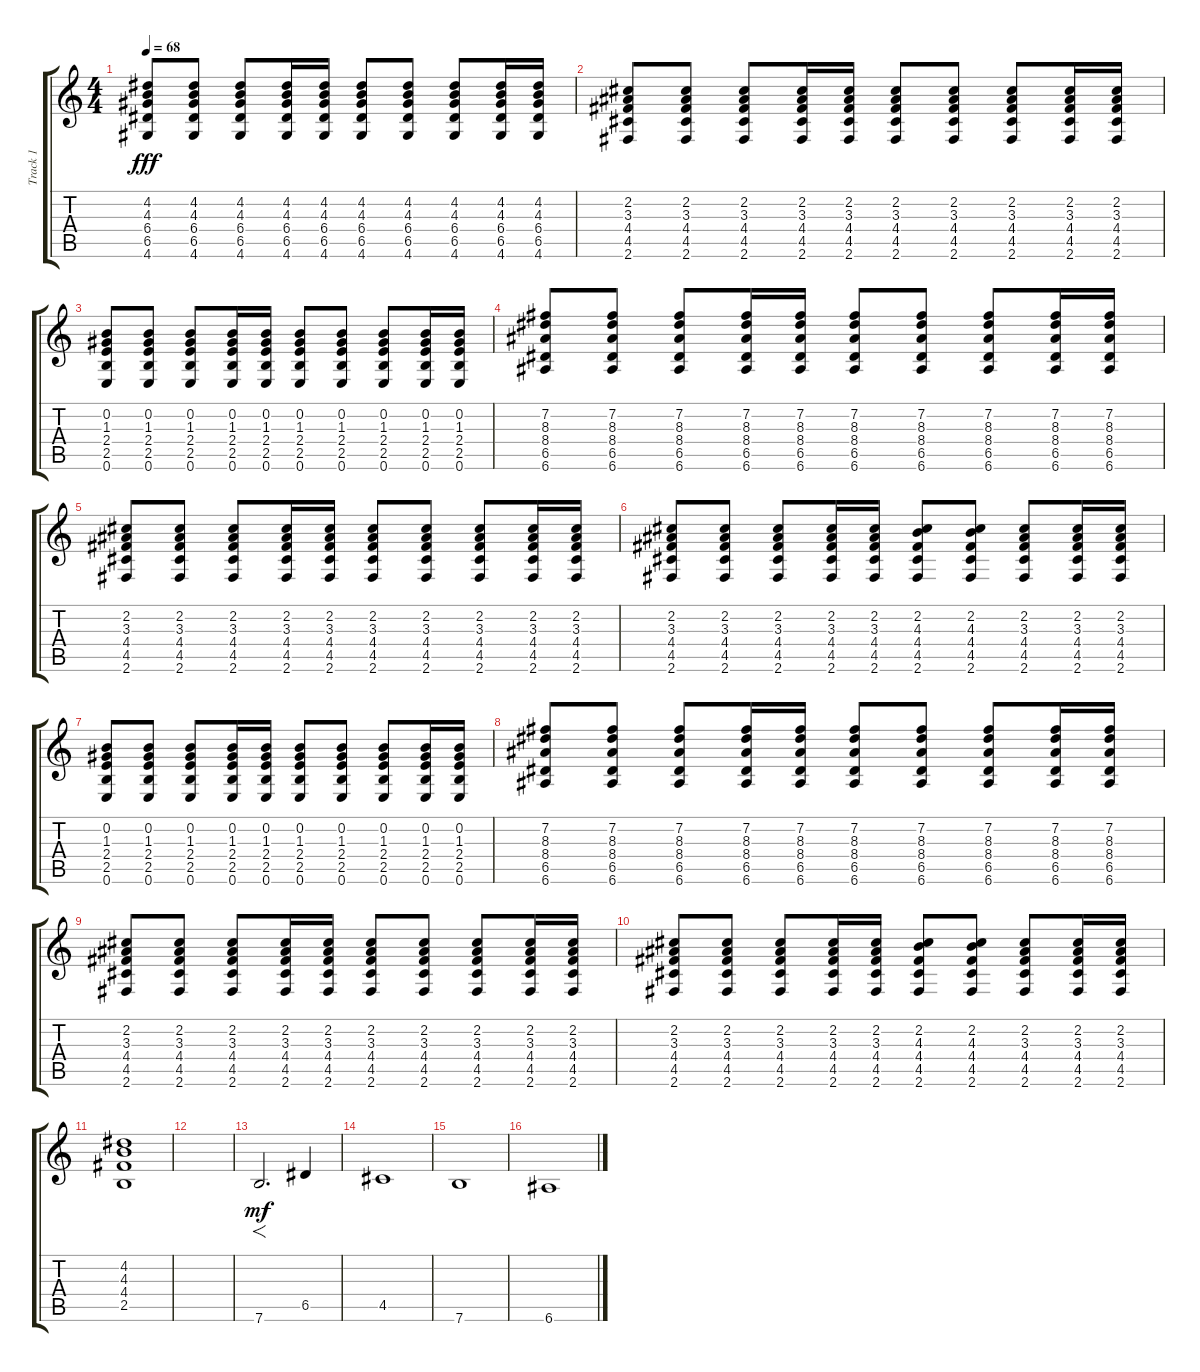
\track ("Track 1" "Track 1") {instrument electricguitarclean}
\staff {score tabs}
\tuning (E4 B3 G3 D3 A2 E2) {hide}
\ts (4 4)
\tempo 68
\clef g2
\ks c
(4.2 4.3 6.4 6.5 4.6).8{dy fff} (4.2 4.3 6.4 6.5 4.6).8 (4.2 4.3 6.4 6.5 4.6).8 (4.2 4.3 6.4 6.5 4.6).16 (4.2 4.3 6.4 6.5 4.6).16 (4.2 4.3 6.4 6.5 4.6).8 (4.2 4.3 6.4 6.5 4.6).8 (4.2 4.3 6.4 6.5 4.6).8 (4.2 4.3 6.4 6.5 4.6).16 (4.2 4.3 6.4 6.5 4.6).16 |
(2.2 3.3 4.4 4.5 2.6).8 (2.2 3.3 4.4 4.5 2.6).8 (2.2 3.3 4.4 4.5 2.6).8 (2.2 3.3 4.4 4.5 2.6).16 (2.2 3.3 4.4 4.5 2.6).16 (2.2 3.3 4.4 4.5 2.6).8 (2.2 3.3 4.4 4.5 2.6).8 (2.2 3.3 4.4 4.5 2.6).8 (2.2 3.3 4.4 4.5 2.6).16 (2.2 3.3 4.4 4.5 2.6).16 |
(0.2 1.3 2.4 2.5 0.6).8{volume 13 balance 8 instrument overdrivenguitar} (0.2 1.3 2.4 2.5 0.6).8 (0.2 1.3 2.4 2.5 0.6).8 (0.2 1.3 2.4 2.5 0.6).16 (0.2 1.3 2.4 2.5 0.6).16 (0.2 1.3 2.4 2.5 0.6).8 (0.2 1.3 2.4 2.5 0.6).8 (0.2 1.3 2.4 2.5 0.6).8 (0.2 1.3 2.4 2.5 0.6).16 (0.2 1.3 2.4 2.5 0.6).16 |
(7.2 8.3 8.4 6.5 6.6).8 (7.2 8.3 8.4 6.5 6.6).8 (7.2 8.3 8.4 6.5 6.6).8 (7.2 8.3 8.4 6.5 6.6).16 (7.2 8.3 8.4 6.5 6.6).16 (7.2 8.3 8.4 6.5 6.6).8 (7.2 8.3 8.4 6.5 6.6).8 (7.2 8.3 8.4 6.5 6.6).8 (7.2 8.3 8.4 6.5 6.6).16 (7.2 8.3 8.4 6.5 6.6).16 |
(2.2 3.3 4.4 4.5 2.6).8 (2.2 3.3 4.4 4.5 2.6).8 (2.2 3.3 4.4 4.5 2.6).8 (2.2 3.3 4.4 4.5 2.6).16 (2.2 3.3 4.4 4.5 2.6).16 (2.2 3.3 4.4 4.5 2.6).8 (2.2 3.3 4.4 4.5 2.6).8 (2.2 3.3 4.4 4.5 2.6).8 (2.2 3.3 4.4 4.5 2.6).16 (2.2 3.3 4.4 4.5 2.6).16 |
(2.2 3.3 4.4 4.5 2.6).8 (2.2 3.3 4.4 4.5 2.6).8 (2.2 3.3 4.4 4.5 2.6).8 (2.2 3.3 4.4 4.5 2.6).16 (2.2 3.3 4.4 4.5 2.6).16 (2.2 4.3 4.4 4.5 2.6).8 (2.2 4.3 4.4 4.5 2.6).8 (2.2 3.3 4.4 4.5 2.6).8 (2.2 3.3 4.4 4.5 2.6).16 (2.2 3.3 4.4 4.5 2.6).16 |
(0.2 1.3 2.4 2.5 0.6).8 (0.2 1.3 2.4 2.5 0.6).8 (0.2 1.3 2.4 2.5 0.6).8 (0.2 1.3 2.4 2.5 0.6).16 (0.2 1.3 2.4 2.5 0.6).16 (0.2 1.3 2.4 2.5 0.6).8 (0.2 1.3 2.4 2.5 0.6).8 (0.2 1.3 2.4 2.5 0.6).8 (0.2 1.3 2.4 2.5 0.6).16 (0.2 1.3 2.4 2.5 0.6).16 |
(7.2 8.3 8.4 6.5 6.6).8 (7.2 8.3 8.4 6.5 6.6).8 (7.2 8.3 8.4 6.5 6.6).8 (7.2 8.3 8.4 6.5 6.6).16 (7.2 8.3 8.4 6.5 6.6).16 (7.2 8.3 8.4 6.5 6.6).8 (7.2 8.3 8.4 6.5 6.6).8 (7.2 8.3 8.4 6.5 6.6).8 (7.2 8.3 8.4 6.5 6.6).16 (7.2 8.3 8.4 6.5 6.6).16 |
(2.2 3.3 4.4 4.5 2.6).8 (2.2 3.3 4.4 4.5 2.6).8 (2.2 3.3 4.4 4.5 2.6).8 (2.2 3.3 4.4 4.5 2.6).16 (2.2 3.3 4.4 4.5 2.6).16 (2.2 3.3 4.4 4.5 2.6).8 (2.2 3.3 4.4 4.5 2.6).8 (2.2 3.3 4.4 4.5 2.6).8 (2.2 3.3 4.4 4.5 2.6).16 (2.2 3.3 4.4 4.5 2.6).16 |
(2.2 3.3 4.4 4.5 2.6).8 (2.2 3.3 4.4 4.5 2.6).8 (2.2 3.3 4.4 4.5 2.6).8 (2.2 3.3 4.4 4.5 2.6).16 (2.2 3.3 4.4 4.5 2.6).16 (2.2 4.3 4.4 4.5 2.6).8 (2.2 4.3 4.4 4.5 2.6).8 (2.2 3.3 4.4 4.5 2.6).8 (2.2 3.3 4.4 4.5 2.6).16 (2.2 3.3 4.4 4.5 2.6).16 |
(4.2 4.3 4.4 2.5).1 |
|
7.6.2{f d dy mf volume 8 instrument cello} 6.5.4 |
4.5.1 |
7.6.1 |
6.6.1
